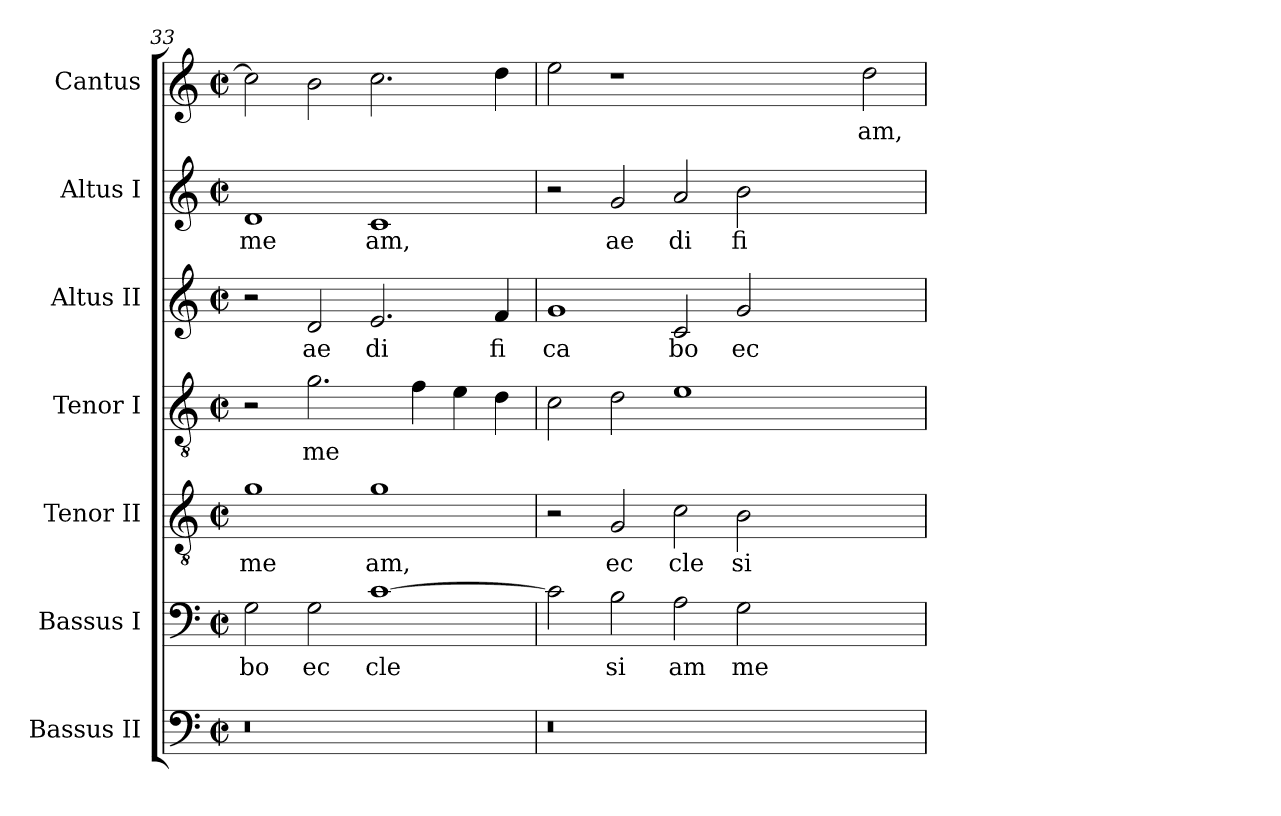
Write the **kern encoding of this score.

**kern	**kern	**text	**kern	**text	**kern	**text	**kern	**text	**kern	**text	**kern	**text
*part7	*part6	*part6	*part5	*part5	*part4	*part4	*part3	*part3	*part2	*part2	*part1	*part1
*staff7	*staff6	*staff6	*staff5	*staff5	*staff4	*staff4	*staff3	*staff3	*staff2	*staff2	*staff1	*staff1
*I"Bassus II	*I"Bassus I	*	*I"Tenor II	*	*I"Tenor I	*	*I"Altus II	*	*I"Altus I	*	*I"Cantus	*
*clefF4	*clefF4	*	*clefGv2	*	*clefGv2	*	*clefG2	*	*clefG2	*	*clefG2	*
*M2/2	*M2/2	*	*M2/2	*	*M2/2	*	*M2/2	*	*M2/2	*	*M2/2	*
*met(c|)	*met(c|)	*	*met(c|)	*	*met(c|)	*	*met(c|)	*	*met(c|)	*	*met(c|)	*
=33	=33	=33	=33	=33	=33	=33	=33	=33	=33	=33	=33	=33
!	!	!LO:LY:b:cj	!	!LO:LY:b:cj	!	!	!	!	!	!LO:LY:b:cj	!	!
0r	2G\	bo	1g	me	2r	.	2r	.	1d	me	2cc\]	.
!	!	!LO:LY:b:cj	!	!	!	!LO:LY:b	!	!LO:LY:b:cj	!	!	!	!
.	2G\	ec	.	.	2.g\	me	2d/	ae	.	.	2b\	.
!	!	!LO:LY:b:cj	!	!LO:LY:b:cj	!	!	!	!LO:LY:b:cj	!	!LO:LY:b:cj	!	!
.	[>1c	cle	1g	am,	.	.	2.e/	di	1c	am,	2.cc\	.
.	.	.	.	.	4f\	.	.	.	.	.	.	.
.	.	.	.	.	4e\	.	.	.	.	.	.	.
!	!	!	!	!	!	!	!	!LO:LY:b:cj	!	!	!	!
.	.	.	.	.	4d\	.	4f/	fi	.	.	4dd\	.
=34	=34	=34	=34	=34	=34	=34	=34	=34	=34	=34	=34	=34
!	!	!	!	!	!	!	!	!LO:LY:b:cj	!	!	!	!
0r	2c\]	.	2r	.	2c\	.	1g	ca	2r	.	2ee\	.
!	!	!LO:LY:b:cj	!	!LO:LY:b:cj	!	!	!	!	!	!LO:LY:b:cj	!LO:N:vis=1	!
.	2B\	si	2G/	ec	2d\	.	.	.	2g/	ae	0r	.
!	!	!LO:LY:b:cj	!	!LO:LY:b:cj	!	!	!	!LO:LY:b:cj	!	!LO:LY:b:cj	!	!
.	2A\	am	2c\	cle	1e	.	2c/	bo	2a/	di	.	.
!	!	!LO:LY:b	!	!LO:LY:b:cj	!	!	!	!LO:LY:b:cj	!	!LO:LY:b:cj	!	!
.	2G\	me	2B\	si	.	.	2g/	ec	2b\	fi	.	.
1ryy	1ryy	.	1ryy	.	1ryy	.	1ryy	.	1ryy	.	.	.
!	!	!	!	!	!	!	!	!	!	!	!	!LO:LY:b:cj
.	.	.	.	.	.	.	.	.	.	.	2dd\	am,
=	=	=	=	=	=	=	=	=	=	=	=	=
*-	*-	*-	*-	*-	*-	*-	*-	*-	*-	*-	*-	*-
